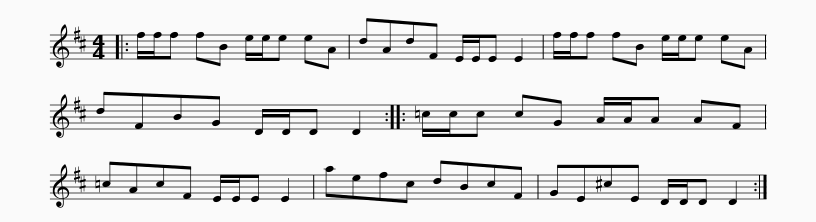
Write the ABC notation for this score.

X:1
L:1/8
M:4/4
I:linebreak $
K:D
V:1 treble
V:1
|: f/f/f fB e/e/e eA | dAdF E/E/E E2 | f/f/f fB e/e/e eA | dFBG D/D/D D2 ::$ =c/c/c cG A/A/A AF | %5
 =cAcF E/E/E E2 | aefc dBcF | GE^cE D/D/D D2 :| %8
